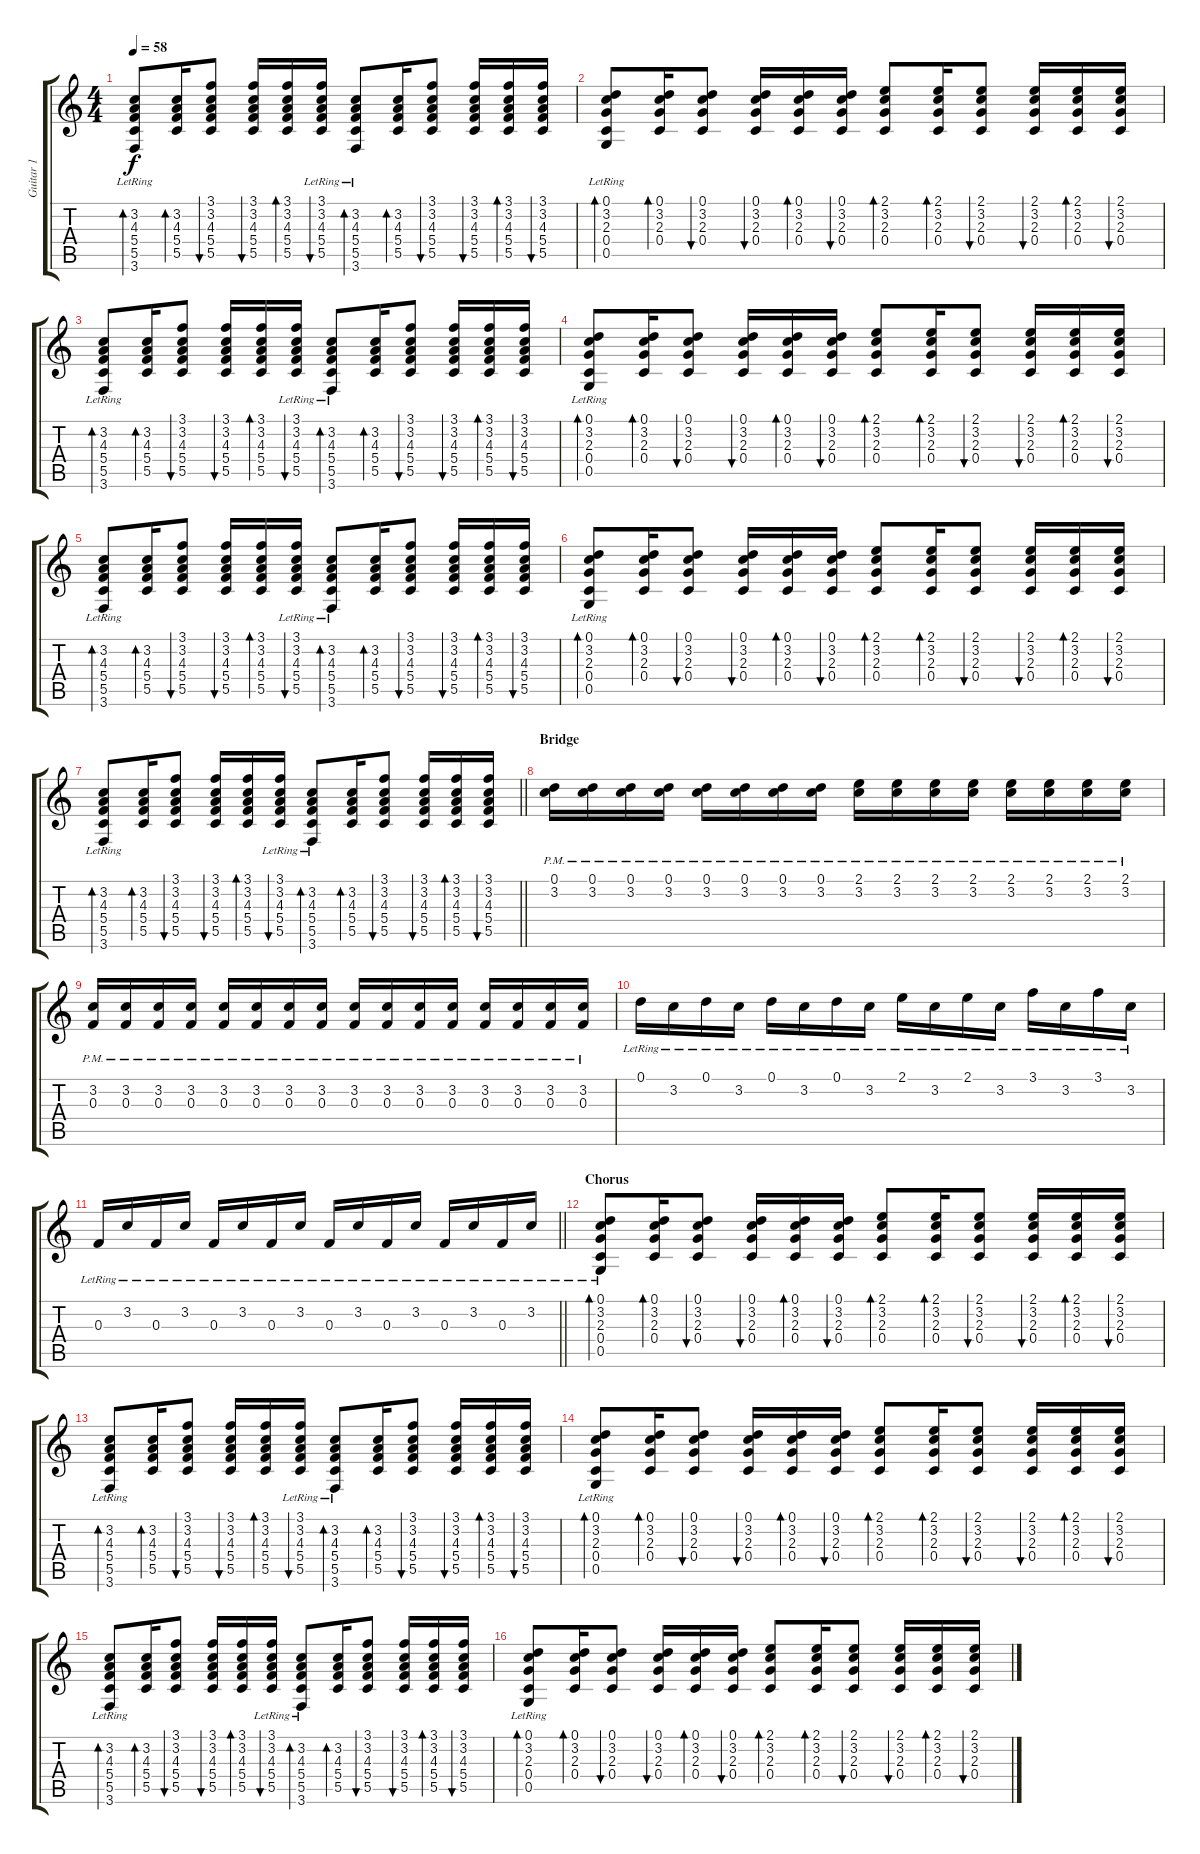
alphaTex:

\track ("Guitar 1" "Guitar 1") {instrument acousticguitarsteel}
\staff {score tabs}
\tuning (D4 A3 F3 C3 G2 D2) {hide}
\ts (4 4)
\tempo 58
\clef g2
\ks c
(3.2 4.3 5.4 5.5 3.6{lr}).8{bd 30 dy f} (3.2 4.3 5.4 5.5).16{bd 30} (3.1 3.2 4.3 5.4 5.5).8{bu 30} (3.1 3.2 4.3 5.4 5.5).16{bu 30} (3.1 3.2 4.3 5.4 5.5).16{bd 30} (3.1{lr} 3.2 4.3 5.4 5.5).16{bu 30} (3.2 4.3 5.4 5.5 3.6{lr}).8{bd 30} (3.2 4.3 5.4 5.5).16{bd 30} (3.1 3.2 4.3 5.4 5.5).8{bu 30} (3.1 3.2 4.3 5.4 5.5).16{bu 30} (3.1 3.2 4.3 5.4 5.5).16{bd 30} (3.1 3.2 4.3 5.4 5.5).16{bu 30} |
(0.1 3.2 2.3 0.4 0.5{lr}).8{bd 30} (0.1 3.2 2.3 0.4).16{bd 30} (0.1 3.2 2.3 0.4).8{bu 30} (0.1 3.2 2.3 0.4).16{bu 30} (0.1 3.2 2.3 0.4).16{bd 30} (0.1 3.2 2.3 0.4).16{bu 30} (2.1 3.2 2.3 0.4).8{bd 30} (2.1 3.2 2.3 0.4).16{bd 30} (2.1 3.2 2.3 0.4).8{bu 30} (2.1 3.2 2.3 0.4).16{bu 30} (2.1 3.2 2.3 0.4).16{bd 30} (2.1 3.2 2.3 0.4).16{bu 30} |
(3.2 4.3 5.4 5.5 3.6{lr}).8{bd 30} (3.2 4.3 5.4 5.5).16{bd 30} (3.1 3.2 4.3 5.4 5.5).8{bu 30} (3.1 3.2 4.3 5.4 5.5).16{bu 30} (3.1 3.2 4.3 5.4 5.5).16{bd 30} (3.1{lr} 3.2 4.3 5.4 5.5).16{bu 30} (3.2 4.3 5.4 5.5 3.6{lr}).8{bd 30} (3.2 4.3 5.4 5.5).16{bd 30} (3.1 3.2 4.3 5.4 5.5).8{bu 30} (3.1 3.2 4.3 5.4 5.5).16{bu 30} (3.1 3.2 4.3 5.4 5.5).16{bd 30} (3.1 3.2 4.3 5.4 5.5).16{bu 30} |
(0.1 3.2 2.3 0.4 0.5{lr}).8{bd 30} (0.1 3.2 2.3 0.4).16{bd 30} (0.1 3.2 2.3 0.4).8{bu 30} (0.1 3.2 2.3 0.4).16{bu 30} (0.1 3.2 2.3 0.4).16{bd 30} (0.1 3.2 2.3 0.4).16{bu 30} (2.1 3.2 2.3 0.4).8{bd 30} (2.1 3.2 2.3 0.4).16{bd 30} (2.1 3.2 2.3 0.4).8{bu 30} (2.1 3.2 2.3 0.4).16{bu 30} (2.1 3.2 2.3 0.4).16{bd 30} (2.1 3.2 2.3 0.4).16{bu 30} |
(3.2 4.3 5.4 5.5 3.6{lr}).8{bd 30} (3.2 4.3 5.4 5.5).16{bd 30} (3.1 3.2 4.3 5.4 5.5).8{bu 30} (3.1 3.2 4.3 5.4 5.5).16{bu 30} (3.1 3.2 4.3 5.4 5.5).16{bd 30} (3.1{lr} 3.2 4.3 5.4 5.5).16{bu 30} (3.2 4.3 5.4 5.5 3.6{lr}).8{bd 30} (3.2 4.3 5.4 5.5).16{bd 30} (3.1 3.2 4.3 5.4 5.5).8{bu 30} (3.1 3.2 4.3 5.4 5.5).16{bu 30} (3.1 3.2 4.3 5.4 5.5).16{bd 30} (3.1 3.2 4.3 5.4 5.5).16{bu 30} |
(0.1 3.2 2.3 0.4 0.5{lr}).8{bd 30} (0.1 3.2 2.3 0.4).16{bd 30} (0.1 3.2 2.3 0.4).8{bu 30} (0.1 3.2 2.3 0.4).16{bu 30} (0.1 3.2 2.3 0.4).16{bd 30} (0.1 3.2 2.3 0.4).16{bu 30} (2.1 3.2 2.3 0.4).8{bd 30} (2.1 3.2 2.3 0.4).16{bd 30} (2.1 3.2 2.3 0.4).8{bu 30} (2.1 3.2 2.3 0.4).16{bu 30} (2.1 3.2 2.3 0.4).16{bd 30} (2.1 3.2 2.3 0.4).16{bu 30} |
\barLineRight lightlight
(3.2 4.3 5.4 5.5 3.6{lr}).8{bd 30} (3.2 4.3 5.4 5.5).16{bd 30} (3.1 3.2 4.3 5.4 5.5).8{bu 30} (3.1 3.2 4.3 5.4 5.5).16{bu 30} (3.1 3.2 4.3 5.4 5.5).16{bd 30} (3.1{lr} 3.2 4.3 5.4 5.5).16{bu 30} (3.2 4.3 5.4 5.5 3.6{lr}).8{bd 30} (3.2 4.3 5.4 5.5).16{bd 30} (3.1 3.2 4.3 5.4 5.5).8{bu 30} (3.1 3.2 4.3 5.4 5.5).16{bu 30} (3.1 3.2 4.3 5.4 5.5).16{bd 30} (3.1 3.2 4.3 5.4 5.5).16{bu 30} |
\section ("" "Bridge")
(0.1{pm} 3.2{pm}).16{volume 5 instrument acousticguitarsteel} (0.1{pm} 3.2{pm}).16 (0.1{pm} 3.2{pm}).16 (0.1{pm} 3.2{pm}).16 (0.1{pm} 3.2{pm}).16 (0.1{pm} 3.2{pm}).16 (0.1{pm} 3.2{pm}).16 (0.1{pm} 3.2{pm}).16 (2.1{pm} 3.2{pm}).16 (2.1{pm} 3.2{pm}).16 (2.1{pm} 3.2{pm}).16 (2.1{pm} 3.2{pm}).16 (2.1{pm} 3.2{pm}).16 (2.1{pm} 3.2{pm}).16 (2.1{pm} 3.2{pm}).16 (2.1{pm} 3.2{pm}).16 |
(3.2{pm} 0.3{pm}).16 (3.2{pm} 0.3{pm}).16 (3.2{pm} 0.3{pm}).16 (3.2{pm} 0.3{pm}).16 (3.2{pm} 0.3{pm}).16 (3.2{pm} 0.3{pm}).16 (3.2{pm} 0.3{pm}).16 (3.2{pm} 0.3{pm}).16 (3.2{pm} 0.3{pm}).16 (3.2{pm} 0.3{pm}).16 (3.2{pm} 0.3{pm}).16 (3.2{pm} 0.3{pm}).16 (3.2{pm} 0.3{pm}).16 (3.2{pm} 0.3{pm}).16 (3.2{pm} 0.3{pm}).16 (3.2{pm} 0.3{pm}).16 |
0.1{lr}.16 3.2{lr}.16 0.1{lr}.16 3.2{lr}.16 0.1{lr}.16 3.2{lr}.16 0.1{lr}.16 3.2{lr}.16 2.1{lr}.16 3.2{lr}.16 2.1{lr}.16 3.2{lr}.16 3.1{lr}.16 3.2{lr}.16 3.1{lr}.16 3.2{lr}.16 |
\barLineRight lightlight
0.3{lr}.16 3.2{lr}.16 0.3{lr}.16 3.2{lr}.16 0.3{lr}.16 3.2{lr}.16 0.3{lr}.16 3.2{lr}.16 0.3{lr}.16 3.2{lr}.16 0.3{lr}.16 3.2{lr}.16 0.3{lr}.16 3.2{lr}.16 0.3{lr}.16 3.2{lr}.16 |
\section ("" "Chorus")
(0.1 3.2 2.3 0.4 0.5{lr}).8{bd 30 volume 11 instrument acousticguitarsteel} (0.1 3.2 2.3 0.4).16{bd 30} (0.1 3.2 2.3 0.4).8{bu 30} (0.1 3.2 2.3 0.4).16{bu 30} (0.1 3.2 2.3 0.4).16{bd 30} (0.1 3.2 2.3 0.4).16{bu 30} (2.1 3.2 2.3 0.4).8{bd 30} (2.1 3.2 2.3 0.4).16{bd 30} (2.1 3.2 2.3 0.4).8{bu 30} (2.1 3.2 2.3 0.4).16{bu 30} (2.1 3.2 2.3 0.4).16{bd 30} (2.1 3.2 2.3 0.4).16{bu 30} |
(3.2 4.3 5.4 5.5 3.6{lr}).8{bd 30} (3.2 4.3 5.4 5.5).16{bd 30} (3.1 3.2 4.3 5.4 5.5).8{bu 30} (3.1 3.2 4.3 5.4 5.5).16{bu 30} (3.1 3.2 4.3 5.4 5.5).16{bd 30} (3.1{lr} 3.2 4.3 5.4 5.5).16{bu 30} (3.2 4.3 5.4 5.5 3.6{lr}).8{bd 30} (3.2 4.3 5.4 5.5).16{bd 30} (3.1 3.2 4.3 5.4 5.5).8{bu 30} (3.1 3.2 4.3 5.4 5.5).16{bu 30} (3.1 3.2 4.3 5.4 5.5).16{bd 30} (3.1 3.2 4.3 5.4 5.5).16{bu 30} |
(0.1 3.2 2.3 0.4 0.5{lr}).8{bd 30} (0.1 3.2 2.3 0.4).16{bd 30} (0.1 3.2 2.3 0.4).8{bu 30} (0.1 3.2 2.3 0.4).16{bu 30} (0.1 3.2 2.3 0.4).16{bd 30} (0.1 3.2 2.3 0.4).16{bu 30} (2.1 3.2 2.3 0.4).8{bd 30} (2.1 3.2 2.3 0.4).16{bd 30} (2.1 3.2 2.3 0.4).8{bu 30} (2.1 3.2 2.3 0.4).16{bu 30} (2.1 3.2 2.3 0.4).16{bd 30} (2.1 3.2 2.3 0.4).16{bu 30} |
(3.2 4.3 5.4 5.5 3.6{lr}).8{bd 30} (3.2 4.3 5.4 5.5).16{bd 30} (3.1 3.2 4.3 5.4 5.5).8{bu 30} (3.1 3.2 4.3 5.4 5.5).16{bu 30} (3.1 3.2 4.3 5.4 5.5).16{bd 30} (3.1{lr} 3.2 4.3 5.4 5.5).16{bu 30} (3.2 4.3 5.4 5.5 3.6{lr}).8{bd 30} (3.2 4.3 5.4 5.5).16{bd 30} (3.1 3.2 4.3 5.4 5.5).8{bu 30} (3.1 3.2 4.3 5.4 5.5).16{bu 30} (3.1 3.2 4.3 5.4 5.5).16{bd 30} (3.1 3.2 4.3 5.4 5.5).16{bu 30} |
(0.1 3.2 2.3 0.4 0.5{lr}).8{bd 30} (0.1 3.2 2.3 0.4).16{bd 30} (0.1 3.2 2.3 0.4).8{bu 30} (0.1 3.2 2.3 0.4).16{bu 30} (0.1 3.2 2.3 0.4).16{bd 30} (0.1 3.2 2.3 0.4).16{bu 30} (2.1 3.2 2.3 0.4).8{bd 30} (2.1 3.2 2.3 0.4).16{bd 30} (2.1 3.2 2.3 0.4).8{bu 30} (2.1 3.2 2.3 0.4).16{bu 30} (2.1 3.2 2.3 0.4).16{bd 30} (2.1 3.2 2.3 0.4).16{bu 30}
